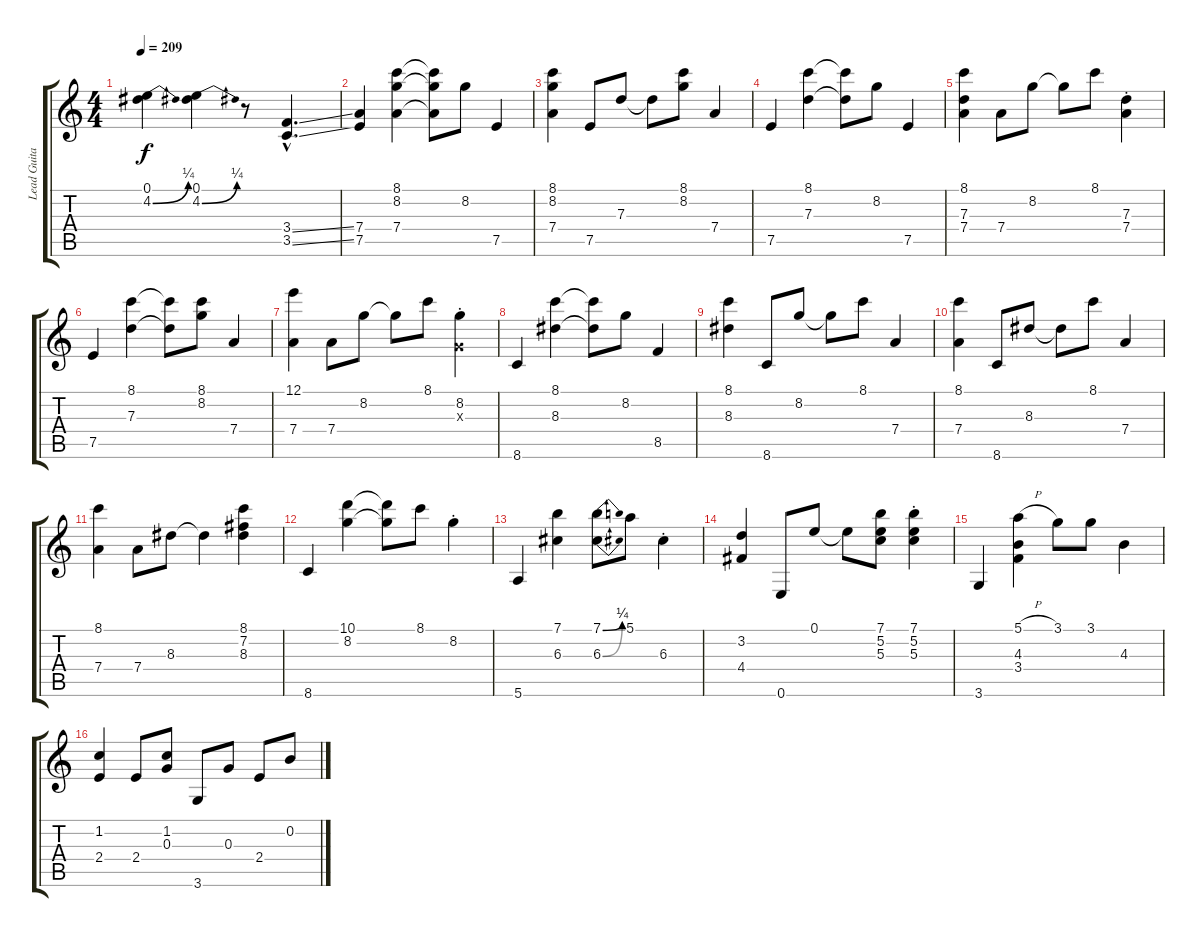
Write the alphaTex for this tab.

\track ("Lead Guitar" "Lead Guita") {instrument electricguitarjazz}
\staff {score tabs}
\tuning (E4 B3 G3 D3 A2 E2) {hide}
\ts (4 4)
\tempo 209
\clef g2
\ks c
(0.1 4.2{be (bend 0 0 60 1)}).4{dy f} (0.1 4.2{be (bend 0 0 60 1)}).4 r.8 (3.4{ss hac} 3.5{ss hac}).4{d} |
(7.4 7.5).4 (8.1 8.2 7.4).4 (8.1{t} 8.2{t} 7.4{t}).8 8.2.8 7.5.4 |
(8.1 8.2 7.4).4 7.5.8 7.3.8 7.3{t}.8 (8.1 8.2).8 7.4.4 |
7.5.4 (8.1 7.3).4 (8.1{t} 7.3{t}).8 8.2.8 7.5.4 |
(8.1 7.3 7.4).4 7.4.8 8.2.8 8.2{t}.8 8.1.8 (7.3{st} 7.4{st}).4 |
7.5.4 (8.1 7.3).4 (8.1{t} 7.3{t}).8 (8.1 8.2).8 7.4.4 |
(12.1 7.4).4 7.4.8 8.2.8 8.2{t}.8 8.1.8 (8.2{st} 0.3{x}).4 |
8.6.4 (8.1 8.3).4 (8.1{t} 8.3{t}).8 8.2.8 8.5.4 |
(8.1 8.3).4 8.6.8 8.2.8 8.2{t}.8 8.1.8 7.4.4 |
(8.1 7.4).4 8.6.8 8.3.8 8.3{t}.8 8.1.8 7.4.4 |
(8.1 7.4).4 7.4.8 8.3.8 8.3{t}.4 (8.1 7.2 8.3).4 |
8.6.4 (10.1 8.2).4 (10.1{t} 8.2{t}).8 8.1.8 8.2{st}.4 |
5.6.4 (7.1 6.3).4 (7.1{be (bend 0 0 60 1)} 6.3{be (bend 0 0 60 1)}).8 5.1.8 6.3{st}.4 |
(3.2 4.4).4 0.6.8 0.1.8 0.1{t}.8 (7.1 5.2 5.3).8 (7.1{st} 5.2{st} 5.3{st}).4 |
3.6.4 (5.1{h} 4.3 3.4).4 3.1.8 3.1.8 4.3.4 |
(1.2 2.4).4 2.4.8 (1.2 0.3).8 3.6.8 0.3.8 2.4.8 0.2.8
